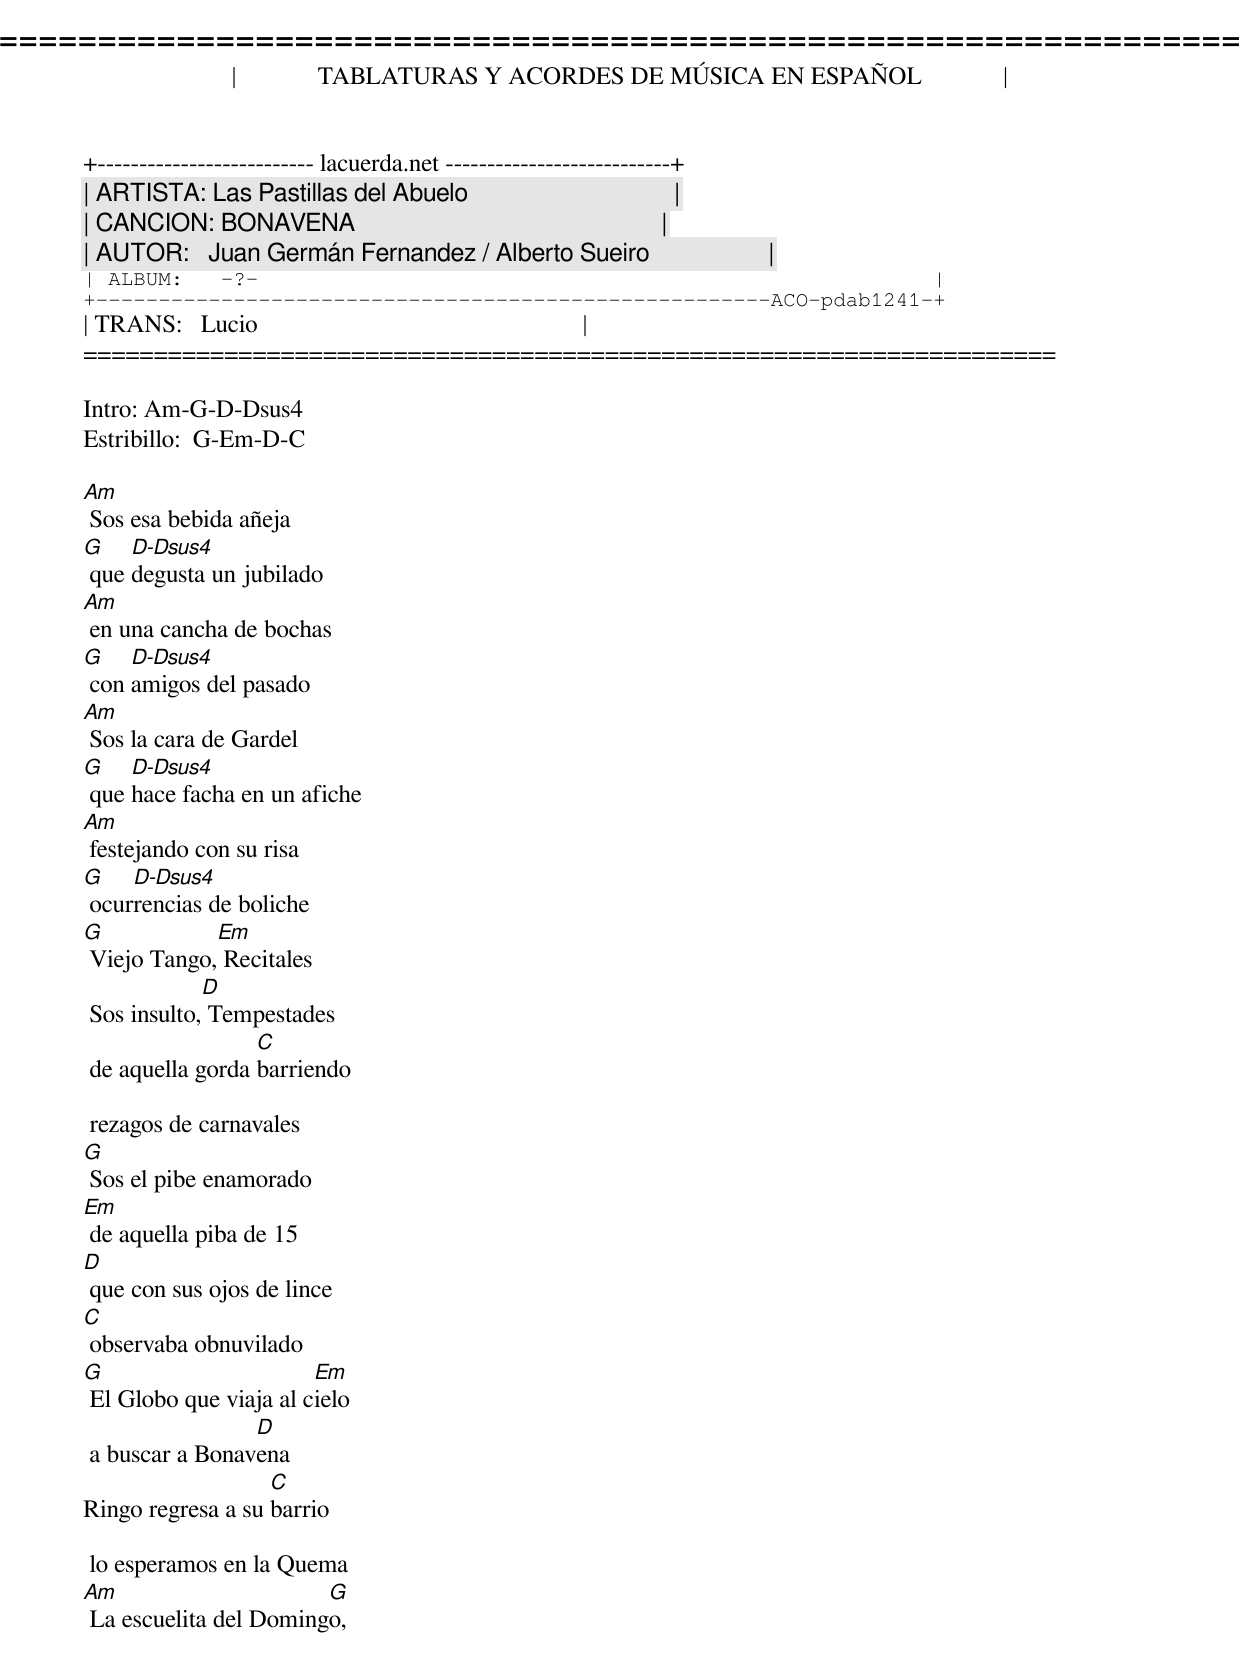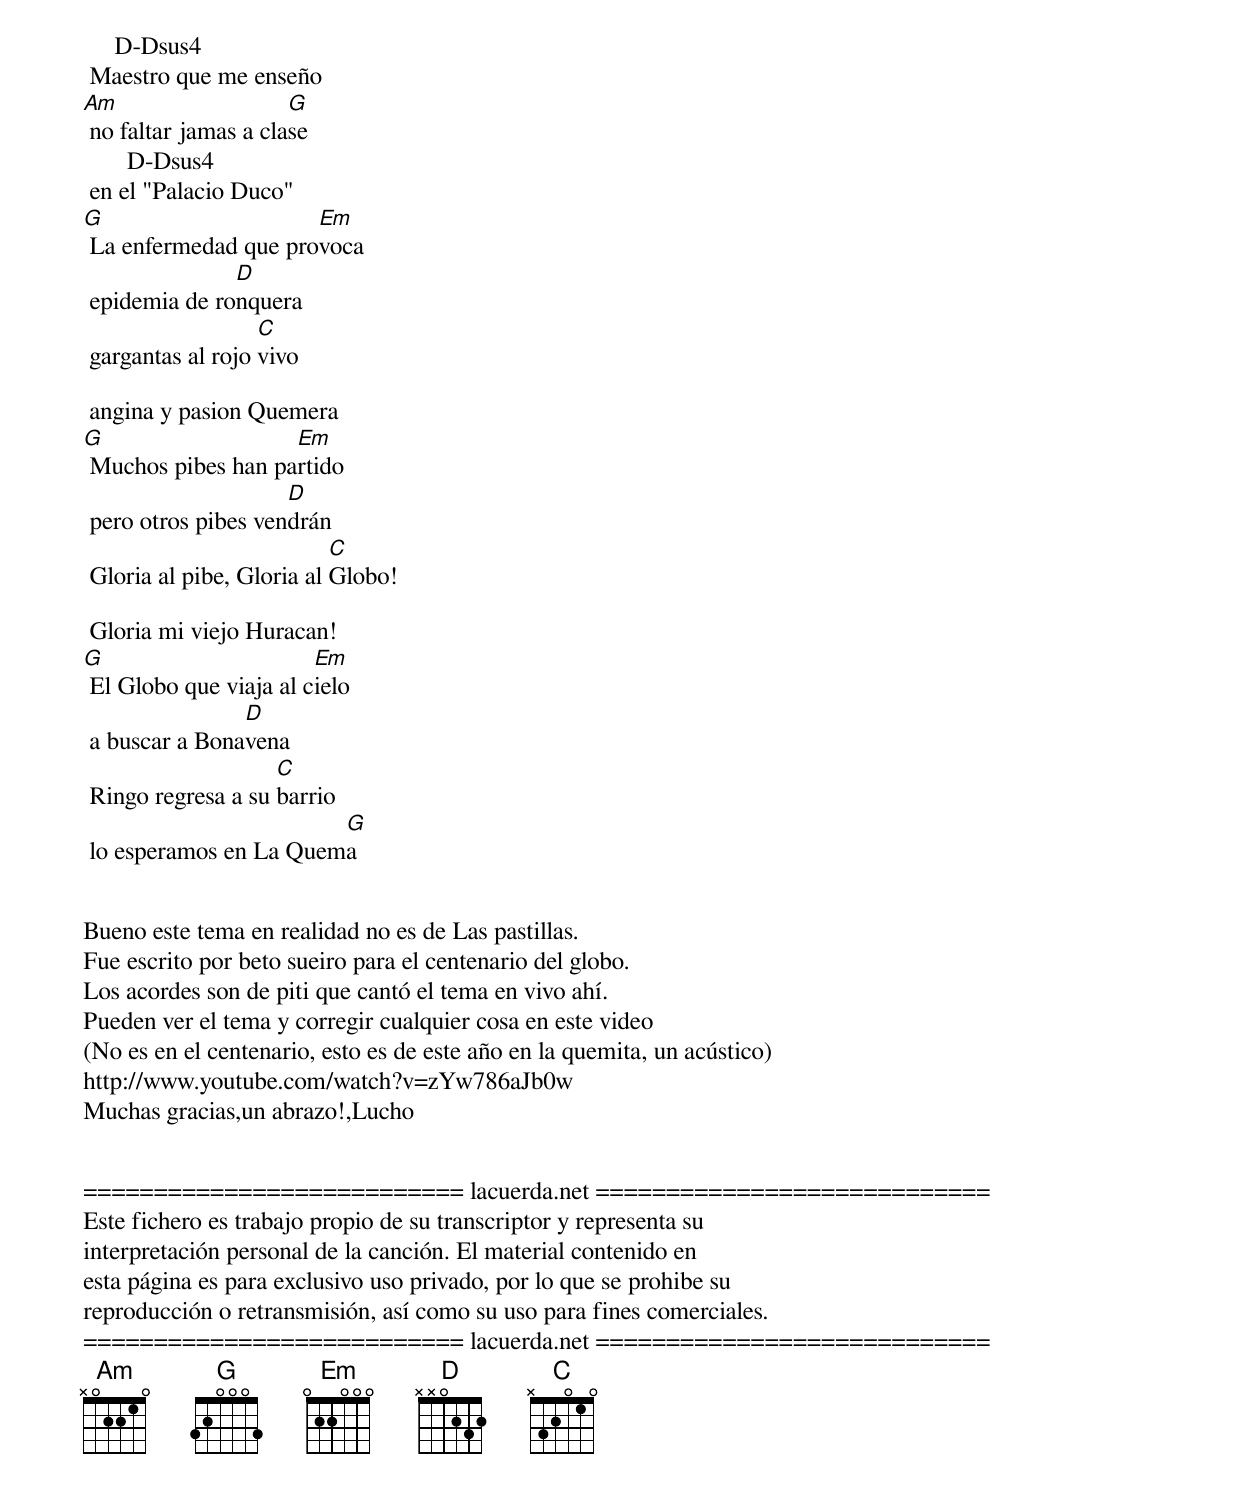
=====================================================================
|             TABLATURAS Y ACORDES DE MÚSICA EN ESPAÑOL             |
+-------------------------- lacuerda.net ---------------------------+
| ARTISTA: Las Pastillas del Abuelo                                 |
| CANCION: BONAVENA                                                 |
| AUTOR:   Juan Germán Fernandez / Alberto Sueiro                   |
| ALBUM:   -?-                                                      |
+------------------------------------------------------ACO-pdab1241-+
| TRANS:   Lucio                                                    |
=====================================================================

Intro: Am-G-D-Dsus4
Estribillo:  G-Em-D-C

Am
 Sos esa bebida añeja
G    D-Dsus4
 que degusta un jubilado
Am
 en una cancha de bochas
G    D-Dsus4
 con amigos del pasado
Am
 Sos la cara de Gardel
G    D-Dsus4
 que hace facha en un afiche
Am
 festejando con su risa
G    D-Dsus4
 ocurrencias de boliche
G            Em
 Viejo Tango, Recitales
             D
 Sos insulto, Tempestades
                  C
 de aquella gorda barriendo

 rezagos de carnavales
G
 Sos el pibe enamorado
Em
 de aquella piba de 15
D
 que con sus ojos de lince
C
 observaba obnuvilado
G                       Em
 El Globo que viaja al cielo
                 D
 a buscar a Bonavena
                   C
Ringo regresa a su barrio

 lo esperamos en la Quema
Am                      G
 La escuelita del Domingo,
     D-Dsus4
 Maestro que me enseño
Am                    G
 no faltar jamas a clase
       D-Dsus4
 en el "Palacio Duco"
G                     Em
 La enfermedad que provoca
               D
 epidemia de ronquera
                   C
 gargantas al rojo vivo

 angina y pasion Quemera
G                   Em
 Muchos pibes han partido
                     D
 pero otros pibes vendrán
                           C
 Gloria al pibe, Gloria al Globo!

 Gloria mi viejo Huracan!
G                       Em
 El Globo que viaja al cielo
                D
 a buscar a Bonavena
                    C
 Ringo regresa a su barrio
                        G
 lo esperamos en La Quema


Bueno este tema en realidad no es de Las pastillas.
Fue escrito por beto sueiro para el centenario del globo.
Los acordes son de piti que cantó el tema en vivo ahí.
Pueden ver el tema y corregir cualquier cosa en este video
(No es en el centenario, esto es de este año en la quemita, un acústico)
http://www.youtube.com/watch?v=zYw786aJb0w
Muchas gracias,un abrazo!,Lucho


=========================== lacuerda.net ============================
Este fichero es trabajo propio de su transcriptor y representa su
interpretación personal de la canción. El material contenido en
esta página es para exclusivo uso privado, por lo que se prohibe su
reproducción o retransmisión, así como su uso para fines comerciales.
=========================== lacuerda.net ============================
